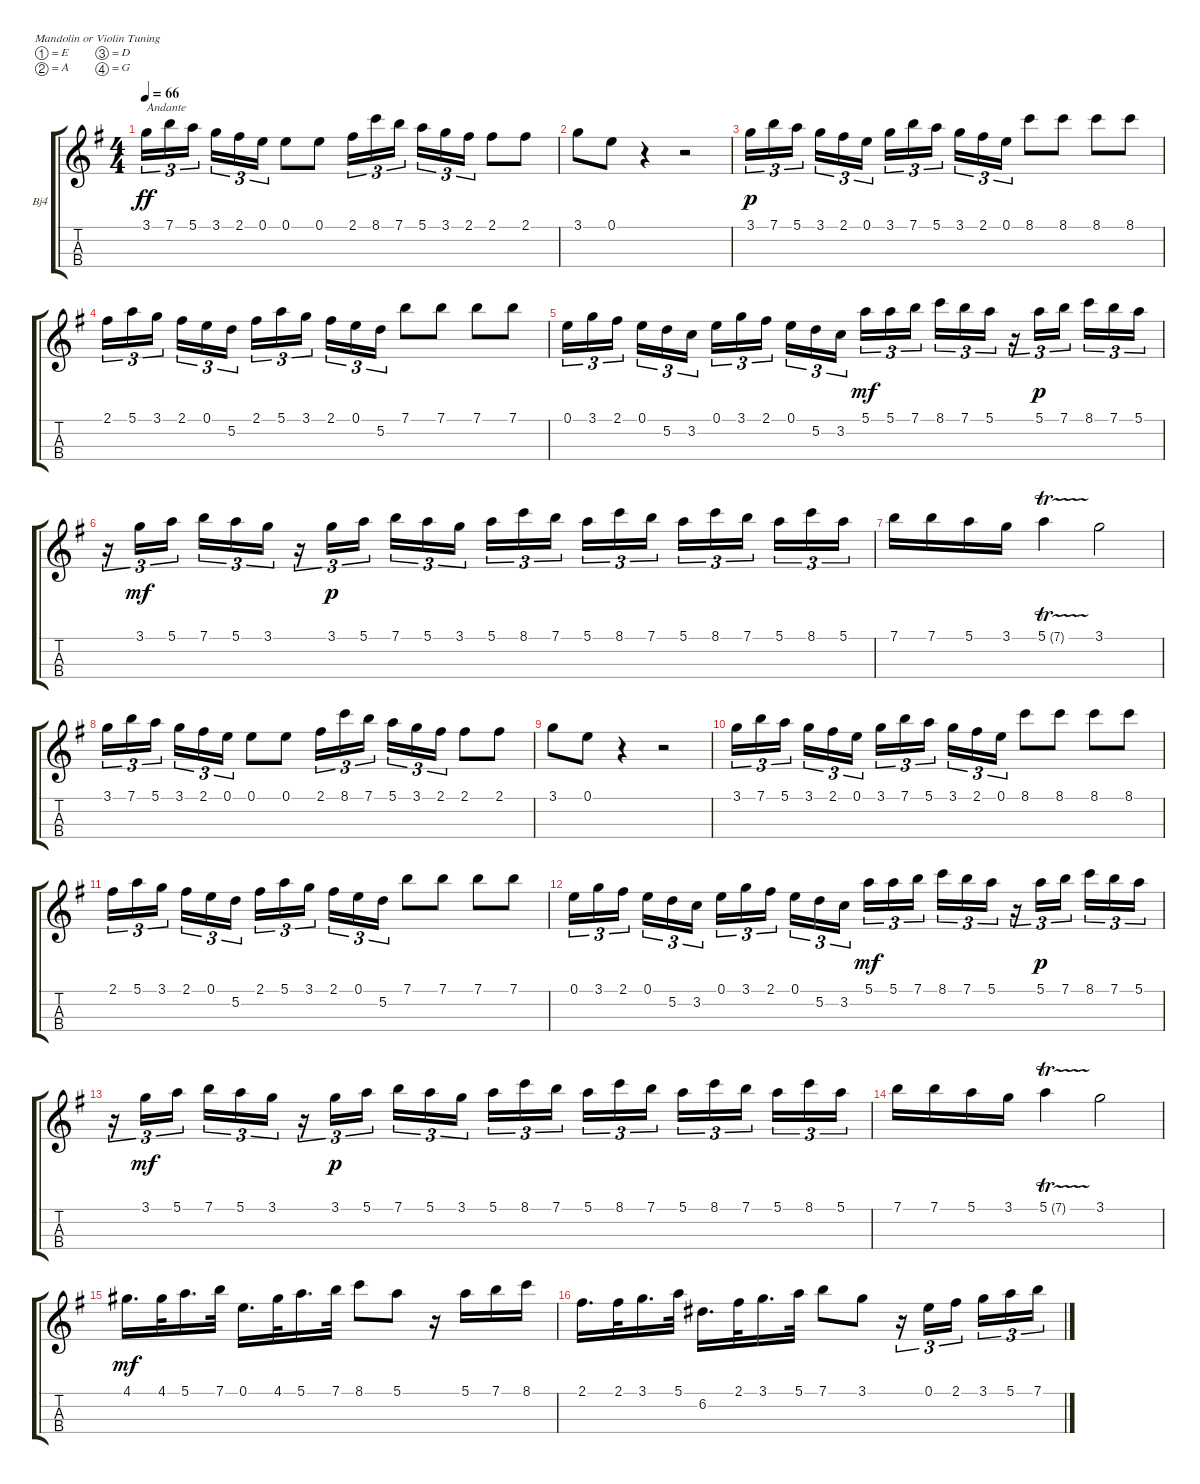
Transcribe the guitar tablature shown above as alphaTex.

\bracketExtendMode groupsimilarinstruments
\firstSystemTrackNameOrientation horizontal
\otherSystemsTrackNameOrientation horizontal
\track ("Mandoline" "Bj4") {instrument banjo}
\staff {score tabs}
\tuning (E5 A4 D4 G3)
\ts (4 4)
\tempo 66
\clef g2
\ks eminor
3.1.16{tu (3 2) txt "Andante" dy ff instrument banjo} 7.1.16{tu (3 2)} 5.1.16{tu (3 2)} 3.1.16{tu (3 2)} 2.1.16{tu (3 2)} 0.1.16{tu (3 2)} 0.1.8 0.1.8 2.1.16{tu (3 2)} 8.1.16{tu (3 2)} 7.1.16{tu (3 2)} 5.1.16{tu (3 2)} 3.1.16{tu (3 2)} 2.1.16{tu (3 2)} 2.1.8 2.1.8 |
3.1.8 0.1.8 r.4 r.2 |
3.1.16{tu (3 2) dy p} 7.1.16{tu (3 2)} 5.1.16{tu (3 2)} 3.1.16{tu (3 2)} 2.1.16{tu (3 2)} 0.1.16{tu (3 2)} 3.1.16{tu (3 2)} 7.1.16{tu (3 2)} 5.1.16{tu (3 2)} 3.1.16{tu (3 2)} 2.1.16{tu (3 2)} 0.1.16{tu (3 2)} 8.1.8 8.1.8 8.1.8 8.1.8 |
2.1.16{tu (3 2)} 5.1.16{tu (3 2)} 3.1.16{tu (3 2)} 2.1.16{tu (3 2)} 0.1.16{tu (3 2)} 5.2.16{tu (3 2)} 2.1.16{tu (3 2)} 5.1.16{tu (3 2)} 3.1.16{tu (3 2)} 2.1.16{tu (3 2)} 0.1.16{tu (3 2)} 5.2.16{tu (3 2)} 7.1.8 7.1.8 7.1.8 7.1.8 |
0.1.16{tu (3 2)} 3.1.16{tu (3 2)} 2.1.16{tu (3 2)} 0.1.16{tu (3 2)} 5.2.16{tu (3 2)} 3.2.16{tu (3 2)} 0.1.16{tu (3 2)} 3.1.16{tu (3 2)} 2.1.16{tu (3 2)} 0.1.16{tu (3 2)} 5.2.16{tu (3 2)} 3.2.16{tu (3 2)} 5.1.16{tu (3 2) dy mf} 5.1.16{tu (3 2)} 7.1.16{tu (3 2)} 8.1.16{tu (3 2)} 7.1.16{tu (3 2)} 5.1.16{tu (3 2)} r.16{tu (3 2)} 5.1.16{tu (3 2) dy p} 7.1.16{tu (3 2)} 8.1.16{tu (3 2)} 7.1.16{tu (3 2)} 5.1.16{tu (3 2)} |
r.16{tu (3 2)} 3.1.16{tu (3 2) dy mf} 5.1.16{tu (3 2)} 7.1.16{tu (3 2)} 5.1.16{tu (3 2)} 3.1.16{tu (3 2)} r.16{tu (3 2)} 3.1.16{tu (3 2) dy p} 5.1.16{tu (3 2)} 7.1.16{tu (3 2)} 5.1.16{tu (3 2)} 3.1.16{tu (3 2)} 5.1.16{tu (3 2)} 8.1.16{tu (3 2)} 7.1.16{tu (3 2)} 5.1.16{tu (3 2)} 8.1.16{tu (3 2)} 7.1.16{tu (3 2)} 5.1.16{tu (3 2)} 8.1.16{tu (3 2)} 7.1.16{tu (3 2)} 5.1.16{tu (3 2)} 8.1.16{tu (3 2)} 5.1.16{tu (3 2)} |
7.1.16 7.1.16 5.1.16 3.1.16 5.1{tr (7 16)}.4 3.1.2 |
3.1.16{tu (3 2)} 7.1.16{tu (3 2)} 5.1.16{tu (3 2)} 3.1.16{tu (3 2)} 2.1.16{tu (3 2)} 0.1.16{tu (3 2)} 0.1.8 0.1.8 2.1.16{tu (3 2)} 8.1.16{tu (3 2)} 7.1.16{tu (3 2)} 5.1.16{tu (3 2)} 3.1.16{tu (3 2)} 2.1.16{tu (3 2)} 2.1.8 2.1.8 |
3.1.8 0.1.8 r.4 r.2 |
3.1.16{tu (3 2)} 7.1.16{tu (3 2)} 5.1.16{tu (3 2)} 3.1.16{tu (3 2)} 2.1.16{tu (3 2)} 0.1.16{tu (3 2)} 3.1.16{tu (3 2)} 7.1.16{tu (3 2)} 5.1.16{tu (3 2)} 3.1.16{tu (3 2)} 2.1.16{tu (3 2)} 0.1.16{tu (3 2)} 8.1.8 8.1.8 8.1.8 8.1.8 |
2.1.16{tu (3 2)} 5.1.16{tu (3 2)} 3.1.16{tu (3 2)} 2.1.16{tu (3 2)} 0.1.16{tu (3 2)} 5.2.16{tu (3 2)} 2.1.16{tu (3 2)} 5.1.16{tu (3 2)} 3.1.16{tu (3 2)} 2.1.16{tu (3 2)} 0.1.16{tu (3 2)} 5.2.16{tu (3 2)} 7.1.8 7.1.8 7.1.8 7.1.8 |
0.1.16{tu (3 2)} 3.1.16{tu (3 2)} 2.1.16{tu (3 2)} 0.1.16{tu (3 2)} 5.2.16{tu (3 2)} 3.2.16{tu (3 2)} 0.1.16{tu (3 2)} 3.1.16{tu (3 2)} 2.1.16{tu (3 2)} 0.1.16{tu (3 2)} 5.2.16{tu (3 2)} 3.2.16{tu (3 2)} 5.1.16{tu (3 2) dy mf} 5.1.16{tu (3 2)} 7.1.16{tu (3 2)} 8.1.16{tu (3 2)} 7.1.16{tu (3 2)} 5.1.16{tu (3 2)} r.16{tu (3 2)} 5.1.16{tu (3 2) dy p} 7.1.16{tu (3 2)} 8.1.16{tu (3 2)} 7.1.16{tu (3 2)} 5.1.16{tu (3 2)} |
r.16{tu (3 2)} 3.1.16{tu (3 2) dy mf} 5.1.16{tu (3 2)} 7.1.16{tu (3 2)} 5.1.16{tu (3 2)} 3.1.16{tu (3 2)} r.16{tu (3 2)} 3.1.16{tu (3 2) dy p} 5.1.16{tu (3 2)} 7.1.16{tu (3 2)} 5.1.16{tu (3 2)} 3.1.16{tu (3 2)} 5.1.16{tu (3 2)} 8.1.16{tu (3 2)} 7.1.16{tu (3 2)} 5.1.16{tu (3 2)} 8.1.16{tu (3 2)} 7.1.16{tu (3 2)} 5.1.16{tu (3 2)} 8.1.16{tu (3 2)} 7.1.16{tu (3 2)} 5.1.16{tu (3 2)} 8.1.16{tu (3 2)} 5.1.16{tu (3 2)} |
7.1.16 7.1.16 5.1.16 3.1.16 5.1{tr (7 16)}.4 3.1.2 |
4.1.16{d dy mf} 4.1.32 5.1.16{d} 7.1.32 0.1.16{d} 4.1.32 5.1.16{d} 7.1.32 8.1.8 5.1.8 r.16 5.1.16 7.1.16 8.1.16 |
2.1.16{d} 2.1.32 3.1.16{d} 5.1.32 6.2.16{d} 2.1.32 3.1.16{d} 5.1.32 7.1.8 3.1.8 r.16{tu (3 2)} 0.1.16{tu (3 2)} 2.1.16{tu (3 2)} 3.1.16{tu (3 2)} 5.1.16{tu (3 2)} 7.1.16{tu (3 2)}
